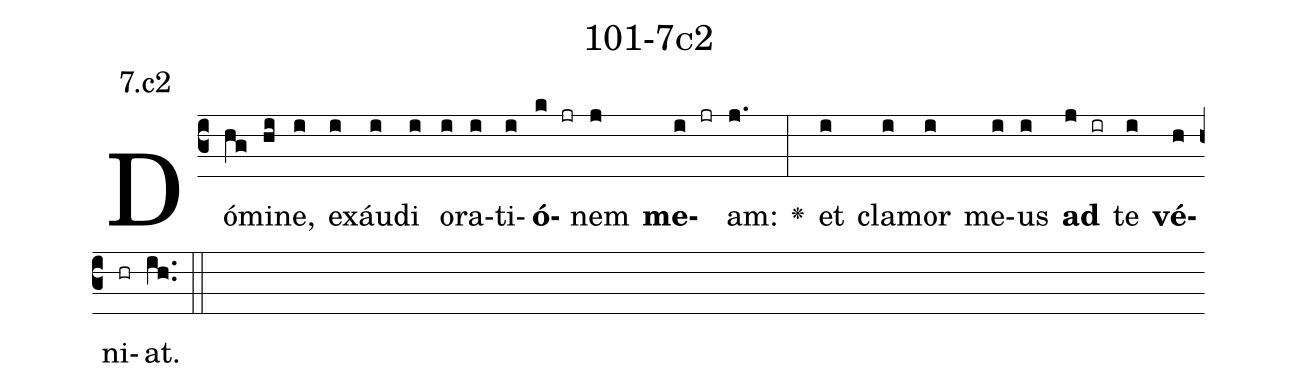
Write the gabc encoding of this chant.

name: 101-7c2;
annotation: 7.c2;
%%
(c3)Dó(hg)mi(hi)ne,(i) ex(i)áu(i)di(i) o(i)ra(i)ti(i)<b>ó</b>(k jr)nem(j) <b>me</b>(i jr)am:(j.) <v>\greheightstar</v>(:) et(i) cla(i)mor(i) me(i)us(i) <b>ad</b>(j ir) te(i) <b>vé</b>(h)ni(hr)at.(ih..) (::)


%E(i) u(i) o(j) u(i) a(h) e.(ih..) (::)
